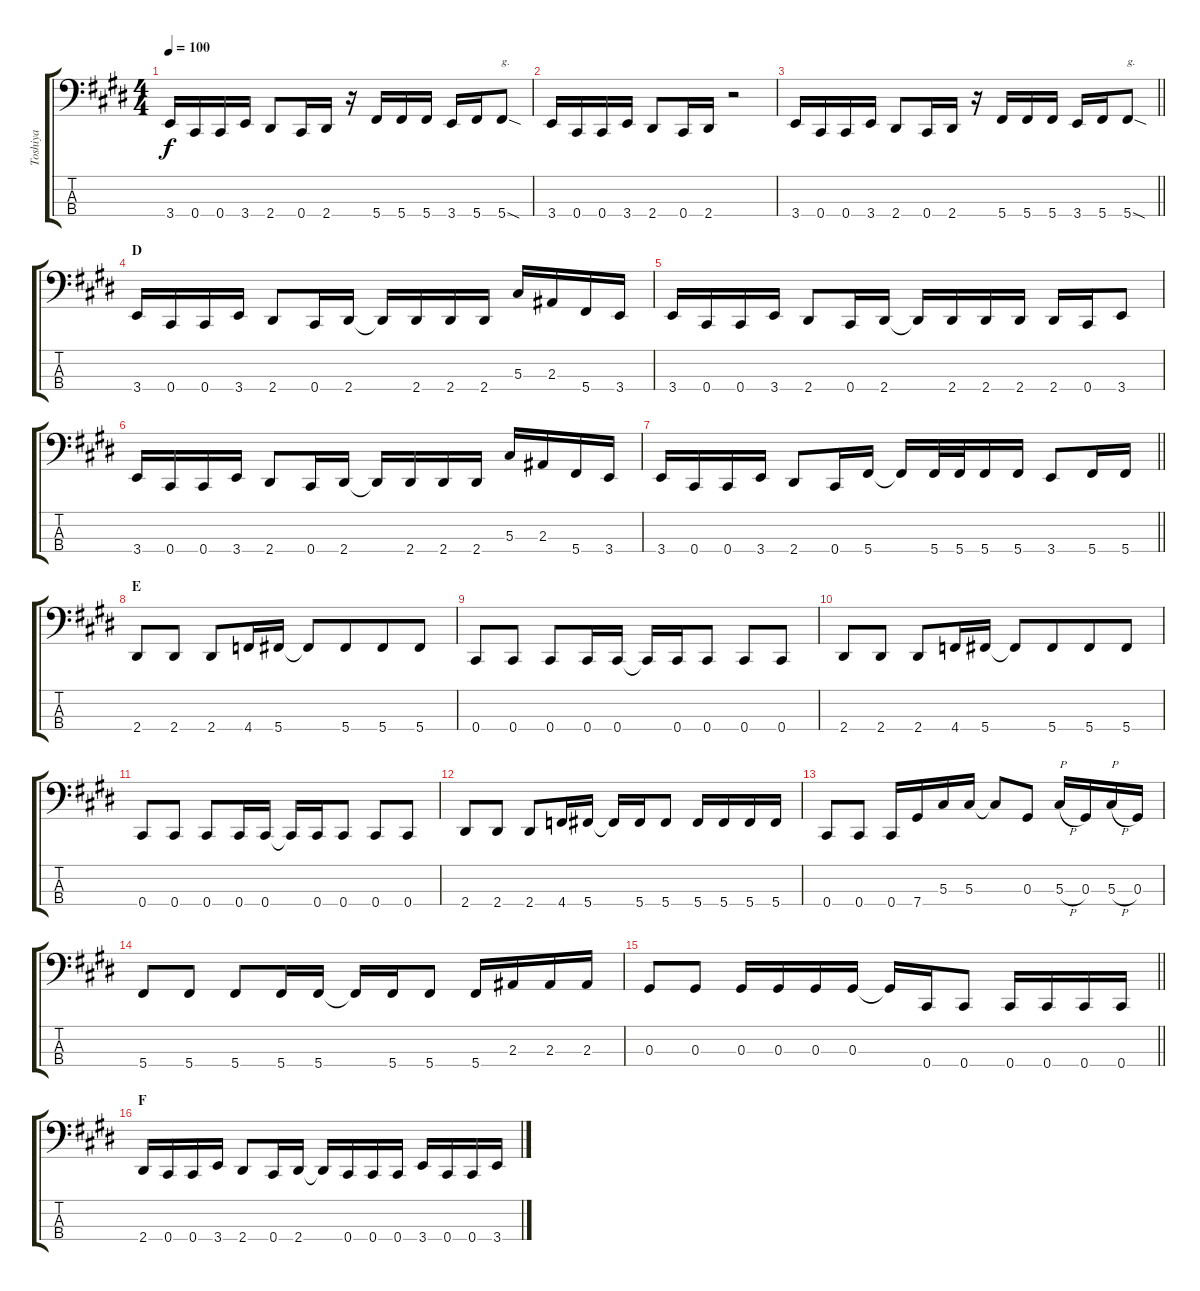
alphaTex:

\track ("Toshiya" "Toshiya") {instrument electricbasspick}
\staff {score tabs}
\tuning (Gb2 Db2 Ab1 Db1) {hide}
\ts (4 4)
\tempo 100
\clef f4
\ks c#minor
3.4.16{dy f} 0.4.16 0.4.16 3.4.16 2.4.8 0.4.16 2.4.16 r.16 5.4.16 5.4.16 5.4.16 3.4.16 5.4.16 5.4{sod}.8{txt "g."} |
3.4.16 0.4.16 0.4.16 3.4.16 2.4.8 0.4.16 2.4.16 r.2 |
\barLineRight lightlight
3.4.16 0.4.16 0.4.16 3.4.16 2.4.8 0.4.16 2.4.16 r.16 5.4.16 5.4.16 5.4.16 3.4.16 5.4.16 5.4{sod}.8{txt "g."} |
\section ("" "D")
3.4.16 0.4.16 0.4.16 3.4.16 2.4.8 0.4.16 2.4.16 2.4{t}.16 2.4.16 2.4.16 2.4.16 5.3.16 2.3.16 5.4.16 3.4.16 |
3.4.16 0.4.16 0.4.16 3.4.16 2.4.8 0.4.16 2.4.16 2.4{t}.16 2.4.16 2.4.16 2.4.16 2.4.16 0.4.16 3.4.8 |
3.4.16 0.4.16 0.4.16 3.4.16 2.4.8 0.4.16 2.4.16 2.4{t}.16 2.4.16 2.4.16 2.4.16 5.3.16 2.3.16 5.4.16 3.4.16 |
\barLineRight lightlight
3.4.16 0.4.16 0.4.16 3.4.16 2.4.8 0.4.16 5.4.16 5.4{t}.16 5.4.32 5.4.32{beam splitsecondary} 5.4.16 5.4.16 3.4.8 5.4.16 5.4.16 |
\section ("" "E")
2.4.8 2.4.8 2.4.8 4.4.16 5.4.16 5.4{t}.8 5.4.8{beam merge} 5.4.8 5.4.8 |
0.4.8 0.4.8 0.4.8 0.4.16 0.4.16 0.4{t}.16 0.4.16 0.4.8 0.4.8 0.4.8 |
2.4.8 2.4.8 2.4.8 4.4.16 5.4.16 5.4{t}.8 5.4.8{beam merge} 5.4.8 5.4.8 |
0.4.8 0.4.8 0.4.8 0.4.16 0.4.16 0.4{t}.16 0.4.16 0.4.8 0.4.8 0.4.8 |
2.4.8 2.4.8 2.4.8 4.4.16 5.4.16 5.4{t}.16 5.4.16 5.4.8 5.4.16 5.4.16 5.4.16 5.4.16 |
0.4.8 0.4.8 0.4.16 7.4.16 5.3.16 5.3.16 5.3{t}.8 0.3.8 5.3{h}.16{txt "P"} 0.3.16 5.3{h}.16{txt "P"} 0.3.16 |
5.4.8 5.4.8 5.4.8 5.4.16 5.4.16 5.4{t}.16 5.4.16 5.4.8 5.4.16 2.3.16 2.3.16 2.3.16 |
\barLineRight lightlight
0.3.8 0.3.8 0.3.16 0.3.16 0.3.16 0.3.16 0.3{t}.16 0.4.16 0.4.8 0.4.16 0.4.16 0.4.16 0.4.16 |
\section ("" "F")
2.4.16 0.4.16 0.4.16 3.4.16 2.4.8 0.4.16 2.4.16 2.4{t}.16 0.4.16 0.4.16 0.4.16 3.4.16 0.4.16 0.4.16 3.4.16
